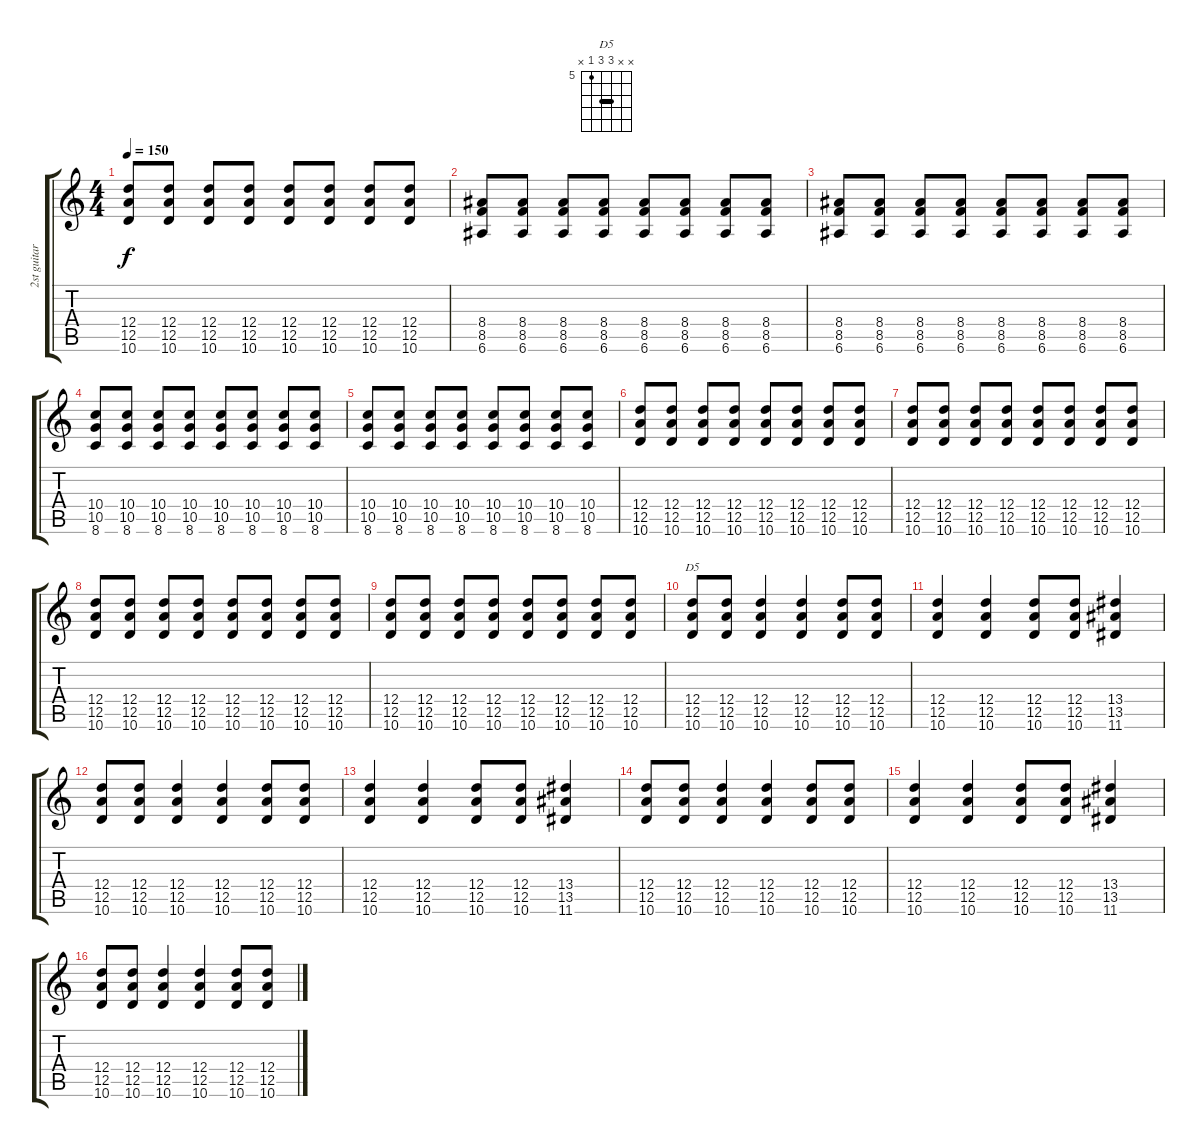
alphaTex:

\track ("2st guitar" "2st guitar") {instrument overdrivenguitar}
\staff {score tabs}
\tuning (E4 B3 G3 D3 A2 E2) {hide}
\chord ("D5" x x 7 7 5 x) {firstfret 5 barre 7}
\ts (4 4)
\tempo 150
\clef g2
\ks c
(12.4 12.5 10.6).8{dy f} (12.4 12.5 10.6).8 (12.4 12.5 10.6).8 (12.4 12.5 10.6).8 (12.4 12.5 10.6).8 (12.4 12.5 10.6).8 (12.4 12.5 10.6).8 (12.4 12.5 10.6).8 |
(8.4 8.5 6.6).8 (8.4 8.5 6.6).8 (8.4 8.5 6.6).8 (8.4 8.5 6.6).8 (8.4 8.5 6.6).8 (8.4 8.5 6.6).8 (8.4 8.5 6.6).8 (8.4 8.5 6.6).8 |
(8.4 8.5 6.6).8 (8.4 8.5 6.6).8 (8.4 8.5 6.6).8 (8.4 8.5 6.6).8 (8.4 8.5 6.6).8 (8.4 8.5 6.6).8 (8.4 8.5 6.6).8 (8.4 8.5 6.6).8 |
(10.4 10.5 8.6).8 (10.4 10.5 8.6).8 (10.4 10.5 8.6).8 (10.4 10.5 8.6).8 (10.4 10.5 8.6).8 (10.4 10.5 8.6).8 (10.4 10.5 8.6).8 (10.4 10.5 8.6).8 |
(10.4 10.5 8.6).8 (10.4 10.5 8.6).8 (10.4 10.5 8.6).8 (10.4 10.5 8.6).8 (10.4 10.5 8.6).8 (10.4 10.5 8.6).8 (10.4 10.5 8.6).8 (10.4 10.5 8.6).8 |
(12.4 12.5 10.6).8 (12.4 12.5 10.6).8 (12.4 12.5 10.6).8 (12.4 12.5 10.6).8 (12.4 12.5 10.6).8 (12.4 12.5 10.6).8 (12.4 12.5 10.6).8 (12.4 12.5 10.6).8 |
(12.4 12.5 10.6).8 (12.4 12.5 10.6).8 (12.4 12.5 10.6).8 (12.4 12.5 10.6).8 (12.4 12.5 10.6).8 (12.4 12.5 10.6).8 (12.4 12.5 10.6).8 (12.4 12.5 10.6).8 |
(12.4 12.5 10.6).8 (12.4 12.5 10.6).8 (12.4 12.5 10.6).8 (12.4 12.5 10.6).8 (12.4 12.5 10.6).8 (12.4 12.5 10.6).8 (12.4 12.5 10.6).8 (12.4 12.5 10.6).8 |
(12.4 12.5 10.6).8 (12.4 12.5 10.6).8 (12.4 12.5 10.6).8 (12.4 12.5 10.6).8 (12.4 12.5 10.6).8 (12.4 12.5 10.6).8 (12.4 12.5 10.6).8 (12.4 12.5 10.6).8 |
(12.4 12.5 10.6).8{ch "D5"} (12.4 12.5 10.6).8 (12.4 12.5 10.6).4 (12.4 12.5 10.6).4 (12.4 12.5 10.6).8 (12.4 12.5 10.6).8 |
(12.4 12.5 10.6).4 (12.4 12.5 10.6).4 (12.4 12.5 10.6).8 (12.4 12.5 10.6).8 (13.4 13.5 11.6).4 |
(12.4 12.5 10.6).8 (12.4 12.5 10.6).8 (12.4 12.5 10.6).4 (12.4 12.5 10.6).4 (12.4 12.5 10.6).8 (12.4 12.5 10.6).8 |
(12.4 12.5 10.6).4 (12.4 12.5 10.6).4 (12.4 12.5 10.6).8 (12.4 12.5 10.6).8 (13.4 13.5 11.6).4 |
(12.4 12.5 10.6).8 (12.4 12.5 10.6).8 (12.4 12.5 10.6).4 (12.4 12.5 10.6).4 (12.4 12.5 10.6).8 (12.4 12.5 10.6).8 |
(12.4 12.5 10.6).4 (12.4 12.5 10.6).4 (12.4 12.5 10.6).8 (12.4 12.5 10.6).8 (13.4 13.5 11.6).4 |
(12.4 12.5 10.6).8 (12.4 12.5 10.6).8 (12.4 12.5 10.6).4 (12.4 12.5 10.6).4 (12.4 12.5 10.6).8 (12.4 12.5 10.6).8
